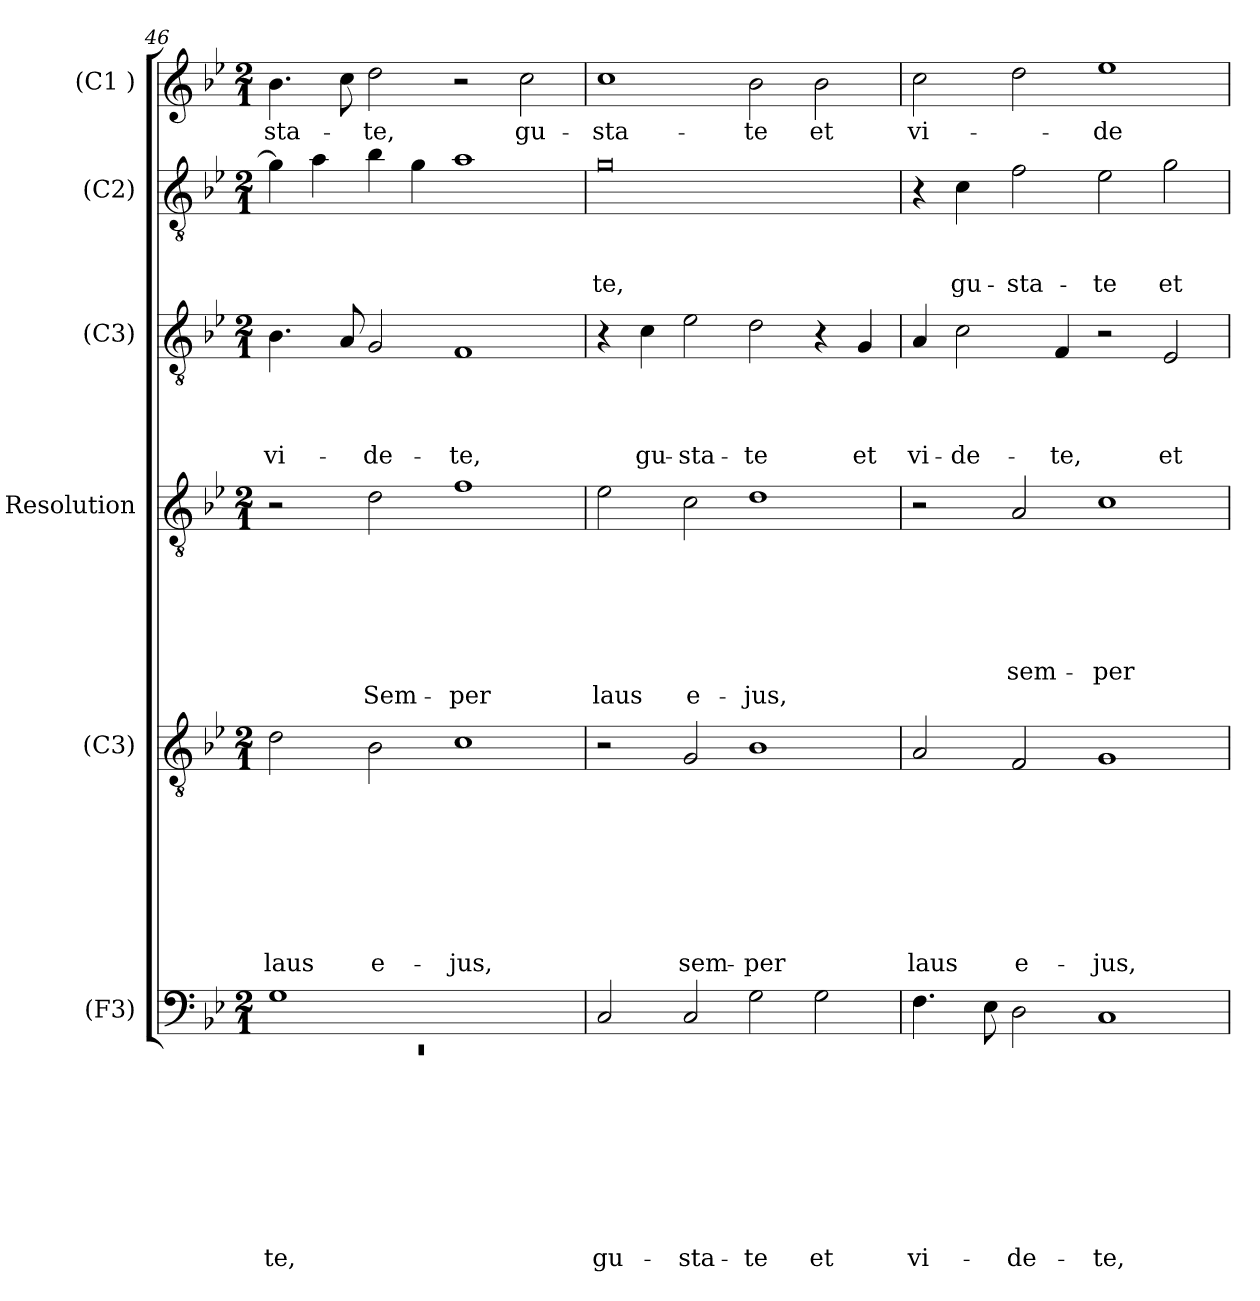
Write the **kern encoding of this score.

**kern	**text	**text	**text	**text	**text	**text	**text	**text	**text	**kern	**text	**text	**text	**text	**text	**text	**text	**text	**kern	**text	**text	**text	**text	**text	**text	**text	**kern	**text	**text	**text	**text	**kern	**text	**text	**text	**kern	**text
*part6	*part6	*part6	*part6	*part6	*part6	*part6	*part6	*part6	*part6	*part5	*part5	*part5	*part5	*part5	*part5	*part5	*part5	*part5	*part4	*part4	*part4	*part4	*part4	*part4	*part4	*part4	*part3	*part3	*part3	*part3	*part3	*part2	*part2	*part2	*part2	*part1	*part1
*staff6	*staff6	*staff6	*staff6	*staff6	*staff6	*staff6	*staff6	*staff6	*staff6	*staff5	*staff5	*staff5	*staff5	*staff5	*staff5	*staff5	*staff5	*staff5	*staff4	*staff4	*staff4	*staff4	*staff4	*staff4	*staff4	*staff4	*staff3	*staff3	*staff3	*staff3	*staff3	*staff2	*staff2	*staff2	*staff2	*staff1	*staff1
*I"(F3)	*	*	*	*	*	*	*	*	*	*I"(C3)	*	*	*	*	*	*	*	*	*I"Resolution	*	*	*	*	*	*	*	*I"(C3)	*	*	*	*	*I"(C2)	*	*	*	*I"(C1 )	*
*clefF4	*	*	*	*	*	*	*	*	*	*clefGv2	*	*	*	*	*	*	*	*	*clefGv2	*	*	*	*	*	*	*	*clefGv2	*	*	*	*	*clefGv2	*	*	*	*clefG2	*
*k[b-e-]	*	*	*	*	*	*	*	*	*	*k[b-e-]	*	*	*	*	*	*	*	*	*k[b-e-]	*	*	*	*	*	*	*	*k[b-e-]	*	*	*	*	*k[b-e-]	*	*	*	*k[b-e-]	*
*B-:	*	*	*	*	*	*	*	*	*	*B-:	*	*	*	*	*	*	*	*	*B-:	*	*	*	*	*	*	*	*B-:	*	*	*	*	*B-:	*	*	*	*B-:	*
*M2/1	*	*	*	*	*	*	*	*	*	*M2/1	*	*	*	*	*	*	*	*	*M2/1	*	*	*	*	*	*	*	*M2/1	*	*	*	*	*M2/1	*	*	*	*M2/1	*
=46	=46	=46	=46	=46	=46	=46	=46	=46	=46	=46	=46	=46	=46	=46	=46	=46	=46	=46	=46	=46	=46	=46	=46	=46	=46	=46	=46	=46	=46	=46	=46	=46	=46	=46	=46	=46	=46
*^	*	*	*	*	*	*	*	*	*	*	*	*	*	*	*	*	*	*	*	*	*	*	*	*	*	*	*	*	*	*	*	*	*	*	*	*	*
!	!LO:N:vis=1	!	!	!	!	!	!	!	!	!LO:LY:b	!	!	!	!	!	!	!	!	!LO:LY:b	!	!	!	!	!	!	!	!	!	!	!	!	!LO:LY:b	!	!	!	!	!	!LO:LY:b
1G	0rEE	.	.	.	.	.	.	.	.	-te,	2d\	.	.	.	.	.	.	.	laus	2r	.	.	.	.	.	.	.	4.B-\	.	.	.	vi-	4g\]	.	.	.	4.b-\	-sta-
.	.	.	.	.	.	.	.	.	.	.	.	.	.	.	.	.	.	.	.	.	.	.	.	.	.	.	.	.	.	.	.	.	4a\	.	.	.	.	.
.	.	.	.	.	.	.	.	.	.	.	.	.	.	.	.	.	.	.	.	.	.	.	.	.	.	.	.	8A/	.	.	.	.	.	.	.	.	8cc\	.
!	!	!	!	!	!	!	!	!	!	!	!	!	!	!	!	!	!	!	!LO:LY:b	!	!	!	!	!	!	!	!LO:LY:b	!	!	!	!	!LO:LY:b	!	!	!	!	!	!LO:LY:b
.	.	.	.	.	.	.	.	.	.	.	2B-\	.	.	.	.	.	.	.	e-	2d\	.	.	.	.	.	.	Sem-	2G/	.	.	.	-de-	4b-\	.	.	.	2dd\	-te,
.	.	.	.	.	.	.	.	.	.	.	.	.	.	.	.	.	.	.	.	.	.	.	.	.	.	.	.	.	.	.	.	.	4g\	.	.	.	.	.
!	!	!	!	!	!	!	!	!	!	!	!	!	!	!	!	!	!	!	!LO:LY:b	!	!	!	!	!	!	!	!LO:LY:b	!	!	!	!	!LO:LY:b	!	!	!	!	!	!
1ryy	.	.	.	.	.	.	.	.	.	.	1c	.	.	.	.	.	.	.	-jus,	1f	.	.	.	.	.	.	-per	1F	.	.	.	-te,	1a	.	.	.	2r	.
!	!	!	!	!	!	!	!	!	!	!	!	!	!	!	!	!	!	!	!	!	!	!	!	!	!	!	!	!	!	!	!	!	!	!	!	!	!	!LO:LY:b
.	.	.	.	.	.	.	.	.	.	.	.	.	.	.	.	.	.	.	.	.	.	.	.	.	.	.	.	.	.	.	.	.	.	.	.	.	2cc\	gu-
*v	*v	*	*	*	*	*	*	*	*	*	*	*	*	*	*	*	*	*	*	*	*	*	*	*	*	*	*	*	*	*	*	*	*	*	*	*	*	*
=47	=47	=47	=47	=47	=47	=47	=47	=47	=47	=47	=47	=47	=47	=47	=47	=47	=47	=47	=47	=47	=47	=47	=47	=47	=47	=47	=47	=47	=47	=47	=47	=47	=47	=47	=47	=47	=47
!	!	!	!	!	!	!	!	!	!LO:LY:b	!	!	!	!	!	!	!	!	!	!	!	!	!	!	!	!	!LO:LY:b	!	!	!	!	!	!	!	!	!LO:LY:b	!	!LO:LY:b
2C/	.	.	.	.	.	.	.	.	gu-	2r	.	.	.	.	.	.	.	.	2e-\	.	.	.	.	.	.	laus	4r	.	.	.	.	0g	.	.	-te,	1cc	-sta-
!	!	!	!	!	!	!	!	!	!	!	!	!	!	!	!	!	!	!	!	!	!	!	!	!	!	!	!	!	!	!	!LO:LY:b	!	!	!	!	!	!
.	.	.	.	.	.	.	.	.	.	.	.	.	.	.	.	.	.	.	.	.	.	.	.	.	.	.	4c\	.	.	.	gu-	.	.	.	.	.	.
!	!	!	!	!	!	!	!	!	!LO:LY:b	!	!	!	!	!	!	!	!	!LO:LY:b	!	!	!	!	!	!	!	!LO:LY:b	!	!	!	!	!LO:LY:b:rj	!	!	!	!	!	!
2C/	.	.	.	.	.	.	.	.	-sta-	2G/	.	.	.	.	.	.	.	sem-	2c\	.	.	.	.	.	.	e-	2e-\	.	.	.	-sta-	.	.	.	.	.	.
!	!	!	!	!	!	!	!	!	!LO:LY:b	!	!	!	!	!	!	!	!	!LO:LY:b	!	!	!	!	!	!	!	!LO:LY:b	!	!	!	!	!LO:LY:b	!	!	!	!	!	!LO:LY:b
2G\	.	.	.	.	.	.	.	.	-te	1B-	.	.	.	.	.	.	.	-per	1d	.	.	.	.	.	.	-jus,	2d\	.	.	.	-te	.	.	.	.	2b-\	-te
!	!	!	!	!	!	!	!	!	!LO:LY:b	!	!	!	!	!	!	!	!	!	!	!	!	!	!	!	!	!	!	!	!	!	!	!	!	!	!	!	!LO:LY:b
2G\	.	.	.	.	.	.	.	.	et	.	.	.	.	.	.	.	.	.	.	.	.	.	.	.	.	.	4r	.	.	.	.	.	.	.	.	2b-\	et
!	!	!	!	!	!	!	!	!	!	!	!	!	!	!	!	!	!	!	!	!	!	!	!	!	!	!	!	!	!	!	!LO:LY:b	!	!	!	!	!	!
.	.	.	.	.	.	.	.	.	.	.	.	.	.	.	.	.	.	.	.	.	.	.	.	.	.	.	4G/	.	.	.	et	.	.	.	.	.	.
=48	=48	=48	=48	=48	=48	=48	=48	=48	=48	=48	=48	=48	=48	=48	=48	=48	=48	=48	=48	=48	=48	=48	=48	=48	=48	=48	=48	=48	=48	=48	=48	=48	=48	=48	=48	=48	=48
!	!	!	!	!	!	!	!	!	!LO:LY:b	!	!	!	!	!	!	!	!	!LO:LY:b	!	!	!	!	!	!	!	!	!	!	!	!	!LO:LY:b	!	!	!	!	!	!LO:LY:b
4.F\	.	.	.	.	.	.	.	.	vi-	2A/	.	.	.	.	.	.	.	laus	2r	.	.	.	.	.	.	.	4A/	.	.	.	vi-	4r	.	.	.	2cc\	vi-
!	!	!	!	!	!	!	!	!	!	!	!	!	!	!	!	!	!	!	!	!	!	!	!	!	!	!	!	!	!	!	!LO:LY:b	!	!	!	!LO:LY:b	!	!
.	.	.	.	.	.	.	.	.	.	.	.	.	.	.	.	.	.	.	.	.	.	.	.	.	.	.	2c\	.	.	.	-de-	4c\	.	.	gu-	.	.
8E-\	.	.	.	.	.	.	.	.	.	.	.	.	.	.	.	.	.	.	.	.	.	.	.	.	.	.	.	.	.	.	.	.	.	.	.	.	.
!	!	!	!	!	!	!	!	!	!LO:LY:b	!	!	!	!	!	!	!	!	!LO:LY:b	!	!	!	!	!	!	!LO:LY:b	!	!	!	!	!	!	!	!	!	!LO:LY:b	!	!
2D\	.	.	.	.	.	.	.	.	-de-	2F/	.	.	.	.	.	.	.	e-	2A/	.	.	.	.	.	sem-	.	.	.	.	.	.	2f\	.	.	-sta-	2dd\	.
!	!	!	!	!	!	!	!	!	!	!	!	!	!	!	!	!	!	!	!	!	!	!	!	!	!	!	!	!	!	!	!LO:LY:b	!	!	!	!	!	!
.	.	.	.	.	.	.	.	.	.	.	.	.	.	.	.	.	.	.	.	.	.	.	.	.	.	.	4F/	.	.	.	-te,	.	.	.	.	.	.
!	!	!	!	!	!	!	!	!	!LO:LY:b	!	!	!	!	!	!	!	!	!LO:LY:b	!	!	!	!	!	!	!LO:LY:b	!	!	!	!	!	!	!	!	!	!LO:LY:b	!	!LO:LY:b
1C	.	.	.	.	.	.	.	.	-te,	1G	.	.	.	.	.	.	.	-jus,	1c	.	.	.	.	.	-per	.	2r	.	.	.	.	2e-\	.	.	-te	1ee-	-de-
!	!	!	!	!	!	!	!	!	!	!	!	!	!	!	!	!	!	!	!	!	!	!	!	!	!	!	!	!	!	!	!LO:LY:b	!	!	!	!LO:LY:b	!	!
.	.	.	.	.	.	.	.	.	.	.	.	.	.	.	.	.	.	.	.	.	.	.	.	.	.	.	2E-/	.	.	.	et	2g\	.	.	et	.	.
=	=	=	=	=	=	=	=	=	=	=	=	=	=	=	=	=	=	=	=	=	=	=	=	=	=	=	=	=	=	=	=	=	=	=	=	=	=
*-	*-	*-	*-	*-	*-	*-	*-	*-	*-	*-	*-	*-	*-	*-	*-	*-	*-	*-	*-	*-	*-	*-	*-	*-	*-	*-	*-	*-	*-	*-	*-	*-	*-	*-	*-	*-	*-
